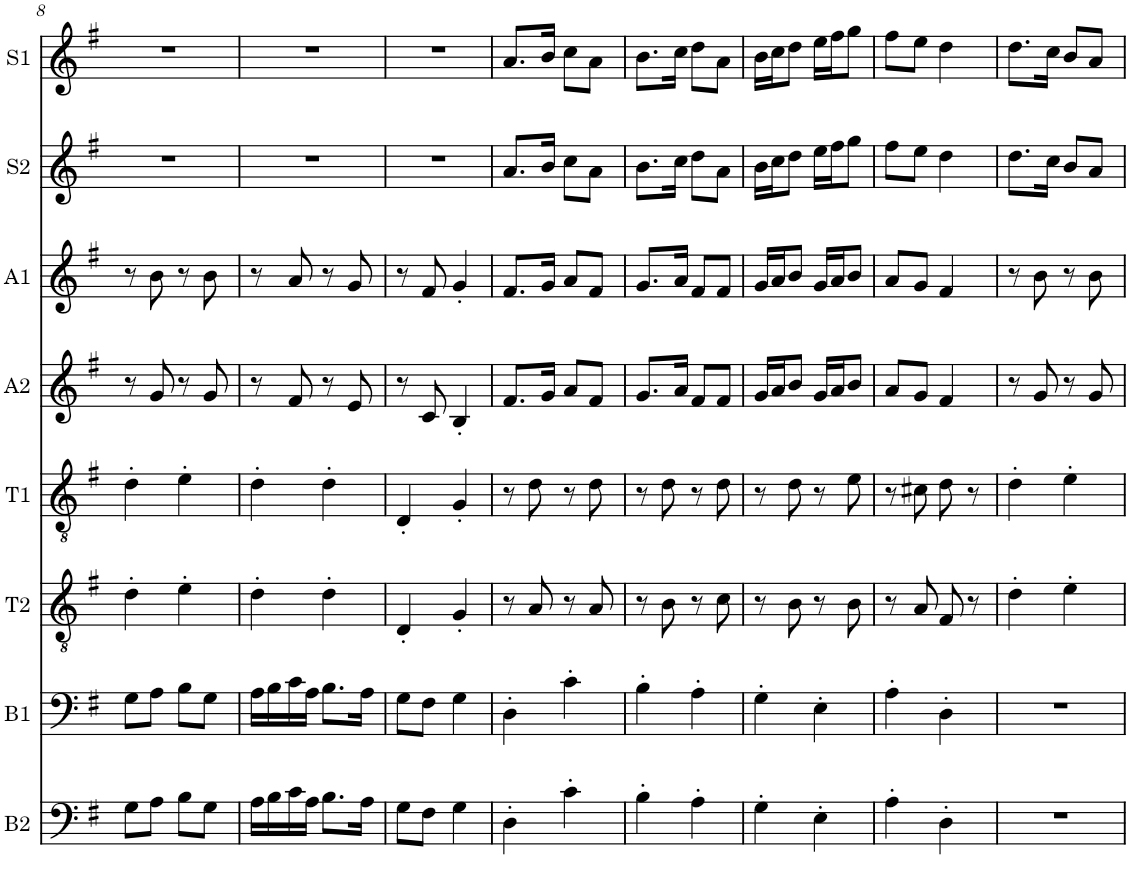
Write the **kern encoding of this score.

**kern	**kern	**kern	**kern	**kern	**kern	**kern	**kern
*part8	*part7	*part6	*part5	*part4	*part3	*part2	*part1
*staff8	*staff7	*staff6	*staff5	*staff4	*staff3	*staff2	*staff1
*I"Bass 2	*I"Bass 1	*I"Tenor 2	*I"Tenor 1	*I"Alto 2	*I"Alto 1	*I"Sop. 2	*I"Sop. 1
*I'B2	*I'B1	*I'T2	*I'T1	*I'A2	*I'A1	*I'S2	*I'S1
!!LO:PB:g=z
*clefF4	*clefF4	*clefGv2	*clefGv2	*clefG2	*clefG2	*clefG2	*clefG2
*k[f#]	*k[f#]	*k[f#]	*k[f#]	*k[f#]	*k[f#]	*k[f#]	*k[f#]
*M2/4	*M2/4	*M2/4	*M2/4	*M2/4	*M2/4	*M2/4	*M2/4
=8	=8	=8	=8	=8	=8	=8	=8
8G\L	8G\L	4d'\	4d'\	8r	8r	2r	2r
8A\J	8A\J	.	.	8g/	8b\	.	.
8B\L	8B\L	4e'\	4e'\	8r	8r	.	.
8G\J	8G\J	.	.	8g/	8b\	.	.
=9	=9	=9	=9	=9	=9	=9	=9
16A\LL	16A\LL	4d'\	4d'\	8r	8r	2r	2r
16B\	16B\	.	.	.	.	.	.
16c\	16c\	.	.	8f#/	8a/	.	.
16A\JJ	16A\JJ	.	.	.	.	.	.
8.B\L	8.B\L	4d'\	4d'\	8r	8r	.	.
.	.	.	.	8e/	8g/	.	.
16A\Jk	16A\Jk	.	.	.	.	.	.
=10	=10	=10	=10	=10	=10	=10	=10
8G\L	8G\L	4D'/	4D'/	8r	8r	2r	2r
8F#\J	8F#\J	.	.	8c/	8f#/	.	.
4G\	4G\	4G'/	4G'/	4B'/	4g'/	.	.
=11	=11	=11	=11	=11	=11	=11	=11
4D'\	4D'\	8r	8r	8.f#/L	8.f#/L	8.a/L	8.a/L
.	.	8A/	8d\	.	.	.	.
.	.	.	.	16g/Jk	16g/Jk	16b/Jk	16b/Jk
4c'\	4c'\	8r	8r	8a/L	8a/L	8cc\L	8cc\L
.	.	8A/	8d\	8f#/J	8f#/J	8a\J	8a\J
=12	=12	=12	=12	=12	=12	=12	=12
4B'\	4B'\	8r	8r	8.g/L	8.g/L	8.b\L	8.b\L
.	.	8B\	8d\	.	.	.	.
.	.	.	.	16a/Jk	16a/Jk	16cc\Jk	16cc\Jk
4A'\	4A'\	8r	8r	8f#/L	8f#/L	8dd\L	8dd\L
.	.	8c\	8d\	8f#/J	8f#/J	8a\J	8a\J
=13	=13	=13	=13	=13	=13	=13	=13
4G'\	4G'\	8r	8r	16g/LL	16g/LL	16b\LL	16b\LL
.	.	.	.	16a/J	16a/J	16cc\J	16cc\J
.	.	8B\	8d\	8b/J	8b/J	8dd\J	8dd\J
4E'\	4E'\	8r	8r	16g/LL	16g/LL	16ee\LL	16ee\LL
.	.	.	.	16a/J	16a/J	16ff#\J	16ff#\J
.	.	8B\	8e\	8b/J	8b/J	8gg\J	8gg\J
=14	=14	=14	=14	=14	=14	=14	=14
4A'\	4A'\	8r	8r	8a/L	8a/L	8ff#\L	8ff#\L
.	.	8A/	8c#X\	8g/J	8g/J	8ee\J	8ee\J
4D'\	4D'\	8F#/	8d\	4f#/	4f#/	4dd\	4dd\
.	.	8r	8r	.	.	.	.
=15	=15	=15	=15	=15	=15	=15	=15
2r	2r	4d'\	4d'\	8r	8r	8.dd\L	8.dd\L
.	.	.	.	8g/	8b\	.	.
.	.	.	.	.	.	16cc\Jk	16cc\Jk
.	.	4e'\	4e'\	8r	8r	8b/L	8b/L
.	.	.	.	8g/	8b\	8a/J	8a/J
=	=	=	=	=	=	=	=
*-	*-	*-	*-	*-	*-	*-	*-
